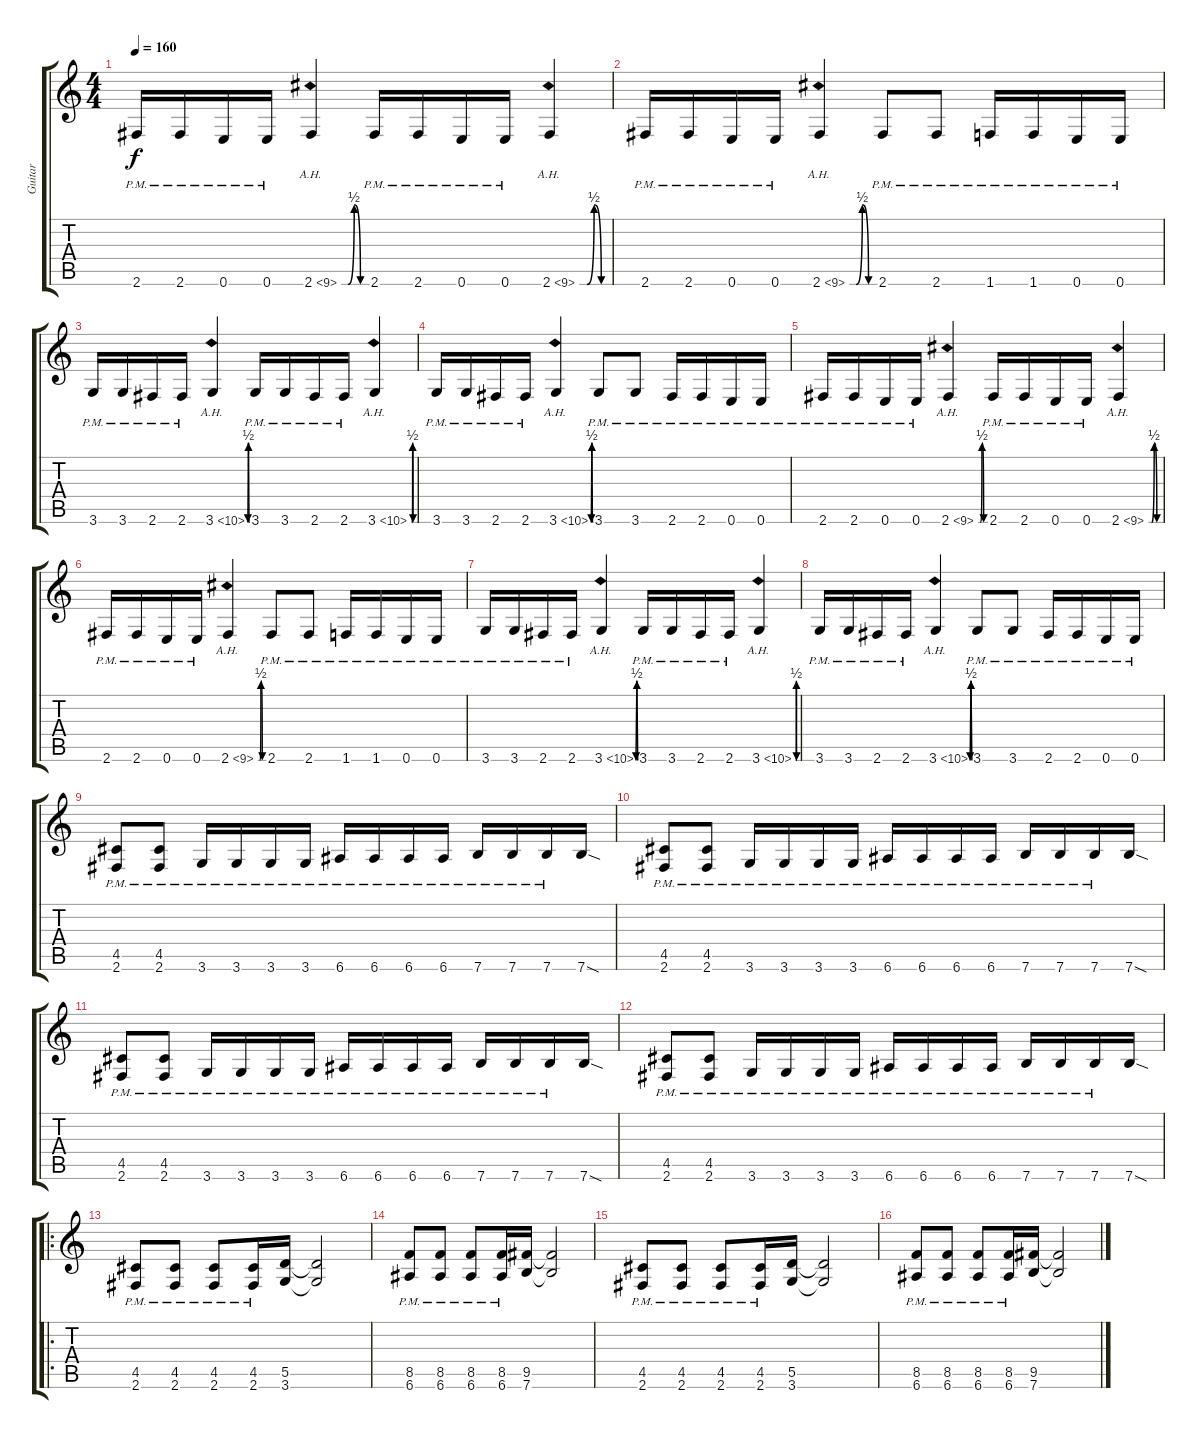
\track ("Guitar" "Guitar") {instrument distortionguitar}
\staff {score tabs}
\tuning (E4 B3 G3 D3 A2 E2) {hide}
\ts (4 4)
\tempo 160
\clef g2
\ks c
2.6{pm}.16{dy f} 2.6{pm}.16 0.6{pm}.16 0.6{pm}.16 2.6{be (custom 0 0 15 0 30 2 45 0 60 0) ah 7}.4 2.6{pm}.16 2.6{pm}.16 0.6{pm}.16 0.6{pm}.16 2.6{be (custom 0 0 15 0 30 2 45 0 60 0) ah 7}.4 |
2.6{pm}.16 2.6{pm}.16 0.6{pm}.16 0.6{pm}.16 2.6{be (custom 0 0 15 0 30 2 45 0 60 0) ah 7}.4 2.6{pm}.8 2.6{pm}.8 1.6{pm}.16 1.6{pm}.16 0.6{pm}.16 0.6{pm}.16 |
3.6{pm}.16 3.6{pm}.16 2.6{pm}.16 2.6{pm}.16 3.6{be (custom 0 0 15 0 30 2 45 0 60 0) ah 7}.4 3.6{pm}.16 3.6{pm}.16 2.6{pm}.16 2.6{pm}.16 3.6{be (custom 0 0 15 0 30 2 45 0 60 0) ah 7}.4 |
3.6{pm}.16 3.6{pm}.16 2.6{pm}.16 2.6{pm}.16 3.6{be (custom 0 0 15 0 30 2 45 0 60 0) ah 7}.4 3.6{pm}.8 3.6{pm}.8 2.6{pm}.16 2.6{pm}.16 0.6{pm}.16 0.6{pm}.16 |
2.6{pm}.16 2.6{pm}.16 0.6{pm}.16 0.6{pm}.16 2.6{be (custom 0 0 15 0 30 2 45 0 60 0) ah 7}.4 2.6{pm}.16 2.6{pm}.16 0.6{pm}.16 0.6{pm}.16 2.6{be (custom 0 0 15 0 30 2 45 0 60 0) ah 7}.4 |
2.6{pm}.16 2.6{pm}.16 0.6{pm}.16 0.6{pm}.16 2.6{be (custom 0 0 15 0 30 2 45 0 60 0) ah 7}.4 2.6{pm}.8 2.6{pm}.8 1.6{pm}.16 1.6{pm}.16 0.6{pm}.16 0.6{pm}.16 |
3.6{pm}.16 3.6{pm}.16 2.6{pm}.16 2.6{pm}.16 3.6{be (custom 0 0 15 0 30 2 45 0 60 0) ah 7}.4 3.6{pm}.16 3.6{pm}.16 2.6{pm}.16 2.6{pm}.16 3.6{be (custom 0 0 15 0 30 2 45 0 60 0) ah 7}.4 |
3.6{pm}.16 3.6{pm}.16 2.6{pm}.16 2.6{pm}.16 3.6{be (custom 0 0 15 0 30 2 45 0 60 0) ah 7}.4 3.6{pm}.8 3.6{pm}.8 2.6{pm}.16 2.6{pm}.16 0.6{pm}.16 0.6{pm}.16 |
(4.5{pm} 2.6{pm}).8 (4.5{pm} 2.6{pm}).8 3.6{pm}.16 3.6{pm}.16 3.6{pm}.16 3.6{pm}.16 6.6{pm}.16 6.6{pm}.16 6.6{pm}.16 6.6{pm}.16 7.6{pm}.16 7.6{pm}.16 7.6{pm}.16 7.6{sod}.16 |
(4.5{pm} 2.6{pm}).8 (4.5{pm} 2.6{pm}).8 3.6{pm}.16 3.6{pm}.16 3.6{pm}.16 3.6{pm}.16 6.6{pm}.16 6.6{pm}.16 6.6{pm}.16 6.6{pm}.16 7.6{pm}.16 7.6{pm}.16 7.6{pm}.16 7.6{sod}.16 |
(4.5{pm} 2.6{pm}).8 (4.5{pm} 2.6{pm}).8 3.6{pm}.16 3.6{pm}.16 3.6{pm}.16 3.6{pm}.16 6.6{pm}.16 6.6{pm}.16 6.6{pm}.16 6.6{pm}.16 7.6{pm}.16 7.6{pm}.16 7.6{pm}.16 7.6{sod}.16 |
(4.5{pm} 2.6{pm}).8 (4.5{pm} 2.6{pm}).8 3.6{pm}.16 3.6{pm}.16 3.6{pm}.16 3.6{pm}.16 6.6{pm}.16 6.6{pm}.16 6.6{pm}.16 6.6{pm}.16 7.6{pm}.16 7.6{pm}.16 7.6{pm}.16 7.6{sod}.16 |
\ro
(4.5{pm} 2.6{pm}).8 (4.5{pm} 2.6{pm}).8 (4.5{pm} 2.6{pm}).8 (4.5{pm} 2.6{pm}).16 (5.5 3.6).16 (5.5{t} 3.6{t}).2 |
(8.5{pm} 6.6{pm}).8 (8.5{pm} 6.6{pm}).8 (8.5{pm} 6.6{pm}).8 (8.5{pm} 6.6{pm}).16 (9.5 7.6).16 (9.5{t} 7.6{t}).2 |
(4.5{pm} 2.6{pm}).8 (4.5{pm} 2.6{pm}).8 (4.5{pm} 2.6{pm}).8 (4.5{pm} 2.6{pm}).16 (5.5 3.6).16 (5.5{t} 3.6{t}).2 |
(8.5{pm} 6.6{pm}).8 (8.5{pm} 6.6{pm}).8 (8.5{pm} 6.6{pm}).8 (8.5{pm} 6.6{pm}).16 (9.5 7.6).16 (9.5{t} 7.6{t}).2
